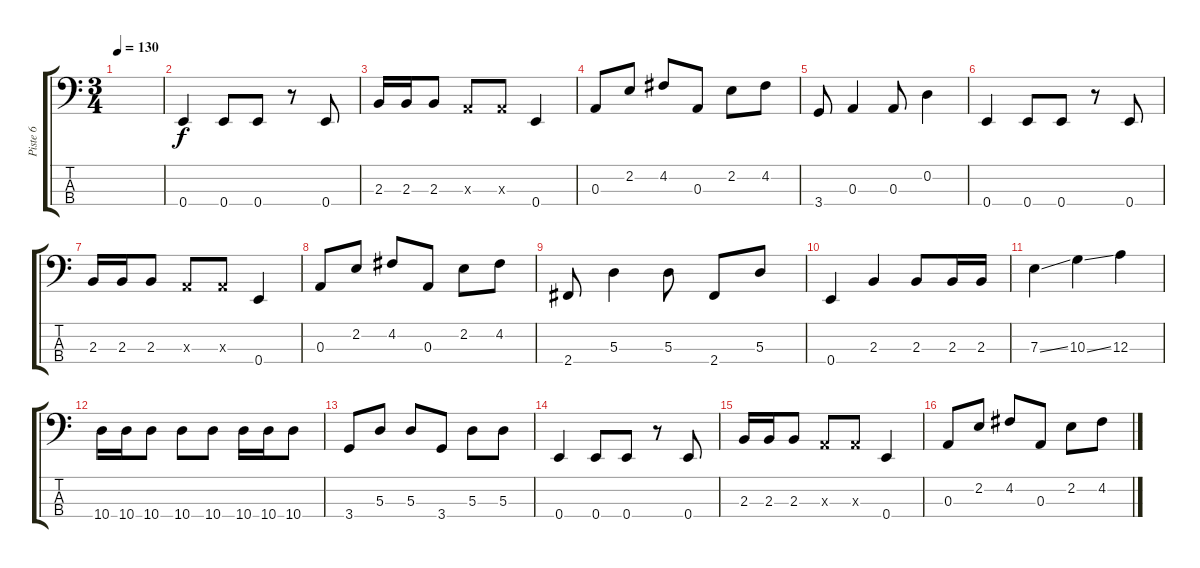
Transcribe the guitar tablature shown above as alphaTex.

\track ("Piste 6" "Piste 6") {instrument electricbassfinger}
\staff {score tabs}
\tuning (G2 D2 A1 E1) {hide}
\ts (3 4)
\tempo 130
\clef f4
\ks c
|
0.4.4 0.4.8 0.4.8 r.8 0.4.8 |
2.3.16 2.3.16 2.3.8 0.3{x}.8 0.3{x}.8 0.4.4 |
0.3.8 2.2.8 4.2.8 0.3.8 2.2.8 4.2.8 |
3.4.8 0.3.4 0.3.8 0.2.4 |
0.4.4 0.4.8 0.4.8 r.8 0.4.8 |
2.3.16 2.3.16 2.3.8 0.3{x}.8 0.3{x}.8 0.4.4 |
0.3.8 2.2.8 4.2.8 0.3.8 2.2.8 4.2.8 |
2.4.8 5.3.4 5.3.8 2.4.8 5.3.8 |
0.4.4 2.3.4 2.3.8 2.3.16 2.3.16 |
7.3{ss}.4 10.3{ss}.4 12.3.4 |
10.4.16 10.4.16 10.4.8 10.4.8 10.4.8 10.4.16 10.4.16 10.4.8 |
3.4.8 5.3.8 5.3.8 3.4.8 5.3.8 5.3.8 |
0.4.4 0.4.8 0.4.8 r.8 0.4.8 |
2.3.16 2.3.16 2.3.8 0.3{x}.8 0.3{x}.8 0.4.4 |
0.3.8 2.2.8 4.2.8 0.3.8 2.2.8 4.2.8
